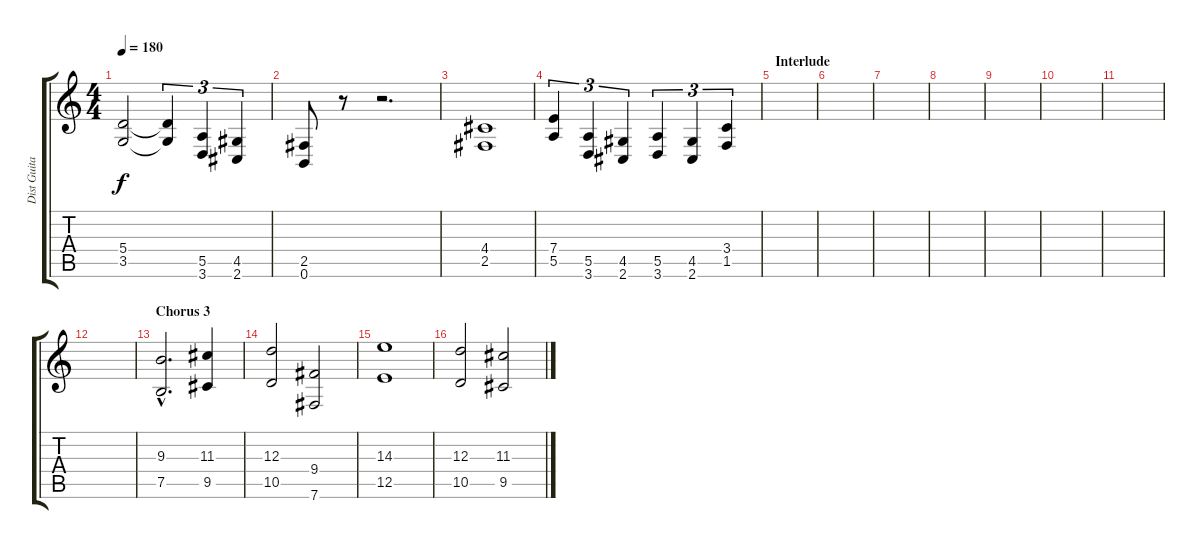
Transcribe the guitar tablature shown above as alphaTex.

\track ("Dist Guitar 1" "Dist Guita") {instrument distortionguitar}
\staff {score tabs}
\tuning (B3 Gb3 D3 A2 E2 B1) {hide}
\ts (4 4)
\tempo 180
\clef g2
\ks c
(5.4 3.5).2{dy f} (5.4{t} 3.5{t}).4{tu (3 2)} (5.5 3.6).4{tu (3 2)} (4.5 2.6).4{tu (3 2)} |
(2.5 0.6).8 r.8 r.2{d} |
(4.4 2.5).1 |
(7.4 5.5).4{tu (3 2)} (5.5 3.6).4{tu (3 2)} (4.5 2.6).4{tu (3 2)} (5.5 3.6).4{tu (3 2)} (4.5 2.6).4{tu (3 2)} (3.4 1.5).4{tu (3 2)} |
\section ("" "Interlude")
|
|
|
|
|
|
|
|
\section ("" "Chorus 3")
(9.3{hac} 7.5{hac}).2{d} (11.3 9.5).4 |
(12.3 10.5).2 (9.4 7.6).2 |
(14.3 12.5).1 |
(12.3 10.5).2 (11.3 9.5).2
